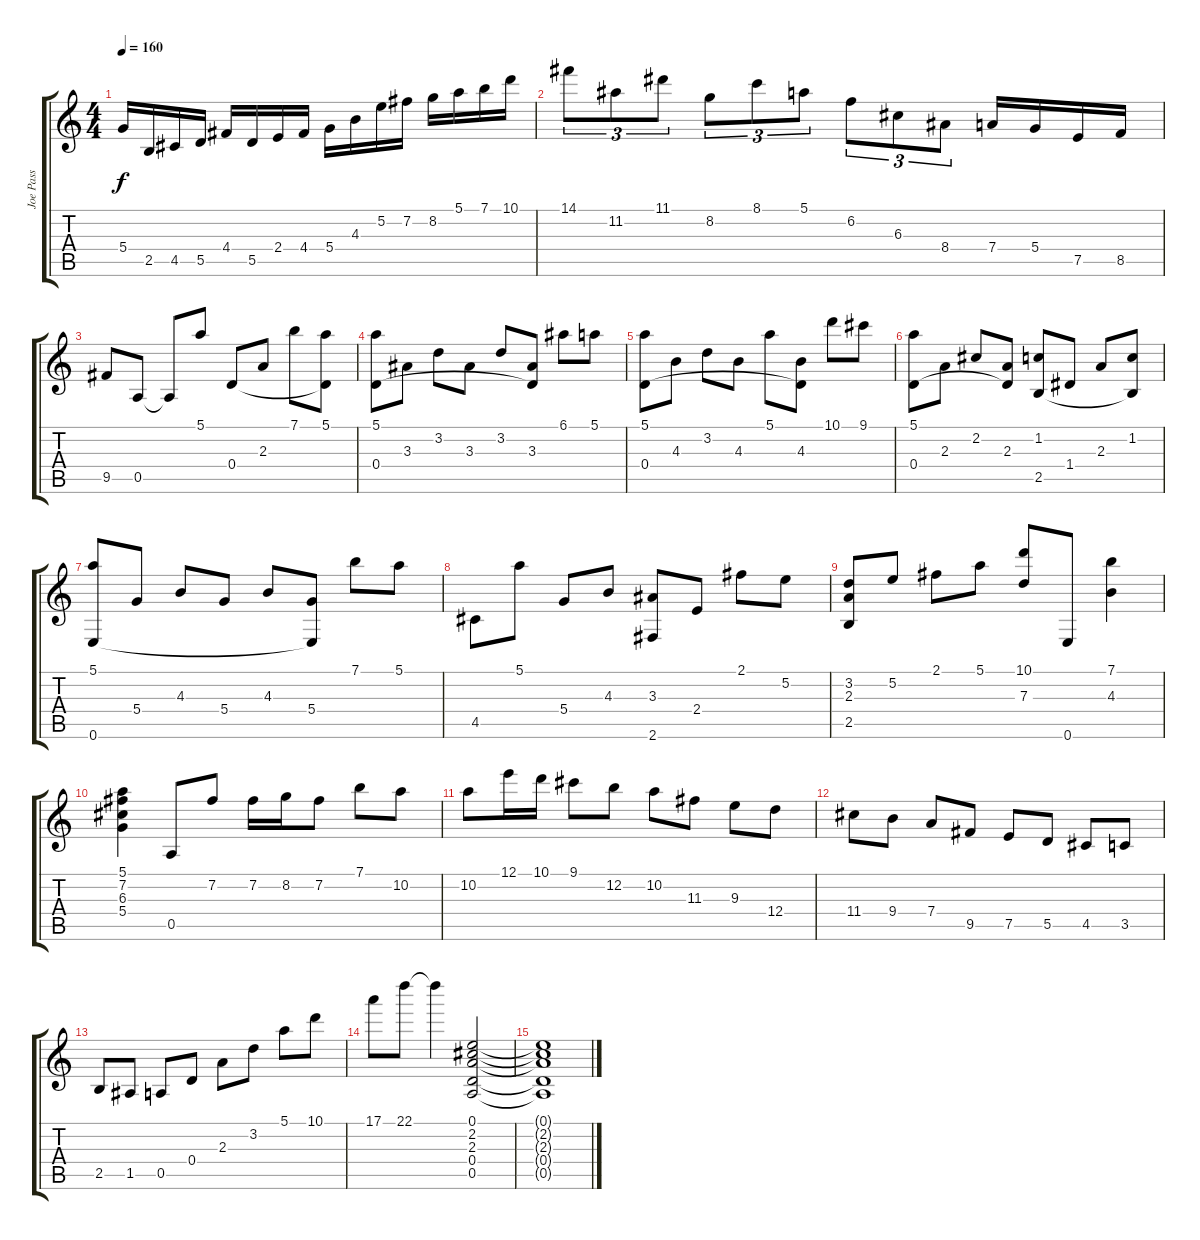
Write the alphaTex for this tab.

\track ("Joe Pass" "Joe Pass") {instrument electricguitarjazz}
\staff {score tabs}
\tuning (E4 B3 G3 D3 A2 E2) {hide}
\ts (4 4)
\tempo 160
\clef g2
\ks c
5.4.16{dy f} 2.5.16 4.5.16 5.5.16 4.4.16 5.5.16 2.4.16 4.4.16 5.4.16 4.3.16 5.2.16 7.2.16 8.2.16 5.1.16 7.1.16 10.1.16 |
14.1.8{tu (3 2)} 11.2.8{tu (3 2)} 11.1.8{tu (3 2)} 8.2.8{tu (3 2)} 8.1.8{tu (3 2)} 5.1.8{tu (3 2)} 6.2.8{tu (3 2)} 6.3.8{tu (3 2)} 8.4.8{tu (3 2)} 7.4.16 5.4.16 7.5.16 8.5.16 |
9.5.8 0.5.8 0.5{t}.8 5.1.8 0.4.8 2.3.8 7.1.8 (5.1 0.4{t}).8 |
(5.1 0.4).8 3.3.8 3.2.8 3.3.8 3.2.8 (3.3 0.4{t}).8 6.1.8 5.1.8 |
(5.1 0.4).8 4.3.8 3.2.8 4.3.8 5.1.8 (4.3 0.4{t}).8 10.1.8 9.1.8 |
(5.1 0.4).8 2.3.8 2.2.8 (2.3 0.4{t}).8 (1.2 2.5).8 1.4.8 2.3.8 (1.2 2.5{t}).8 |
(5.1 0.6).8 5.4.8 4.3.8 5.4.8 4.3.8 (5.4 0.6{t}).8 7.1.8 5.1.8 |
4.5.8 5.1.8 5.4.8 4.3.8 (3.3 2.6).8 2.4.8 2.1.8 5.2.8 |
(3.2 2.3 2.5).8 5.2.8 2.1.8 5.1.8 (10.1 7.3).8 0.6.8 (7.1 4.3).4 |
(5.1 7.2 6.3 5.4).4 0.5.8 7.2.8 7.2.16 8.2.16 7.2.8 7.1.8 10.2.8 |
10.2.8 12.1.16 10.1.16 9.1.8 12.2.8 10.2.8 11.3.8 9.3.8 12.4.8 |
11.4.8 9.4.8 7.4.8 9.5.8 7.5.8 5.5.8 4.5.8 3.5.8 |
2.5.8 1.5.8 0.5.8 0.4.8 2.3.8 3.2.8 5.1.8 10.1.8 |
17.1.8 22.1.8 22.1{t}.4 (0.1 2.2 2.3 0.4 0.5).2 |
(0.1{t} 2.2{t} 2.3{t} 0.4{t} 0.5{t}).1
